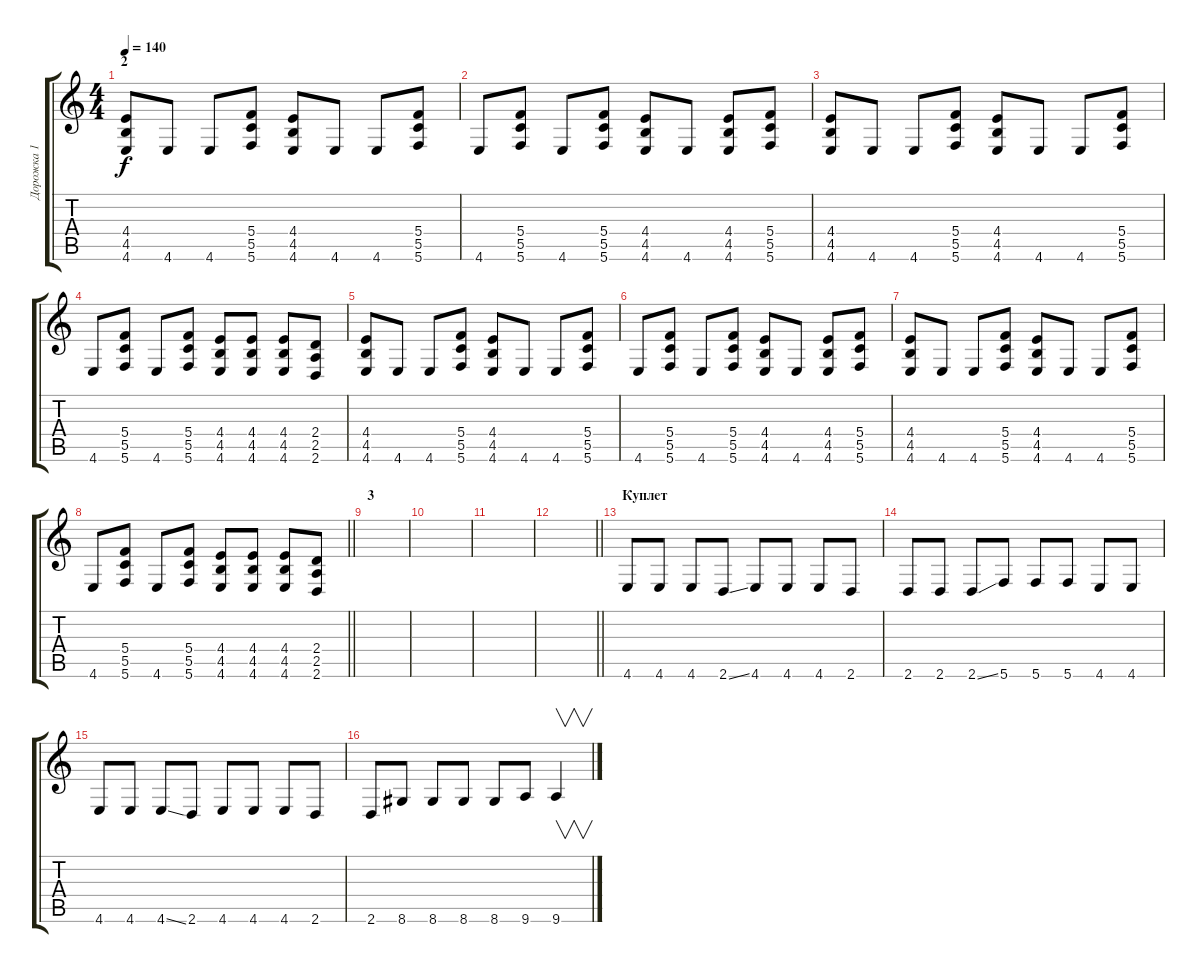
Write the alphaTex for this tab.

\track ("Дорожка 1" "Дорожка 1") {instrument distortionguitar}
\staff {score tabs}
\tuning (D4 A3 F3 C3 G2 C2) {hide}
\ts (4 4)
\section ("" "2")
\tempo 140
\clef g2
\ks c
(4.4 4.5 4.6).8{dy f} 4.6.8 4.6.8 (5.4 5.5 5.6).8 (4.4 4.5 4.6).8 4.6.8 4.6.8 (5.4 5.5 5.6).8 |
4.6.8 (5.4 5.5 5.6).8 4.6.8 (5.4 5.5 5.6).8 (4.4 4.5 4.6).8 4.6.8 (4.4 4.5 4.6).8 (5.4 5.5 5.6).8 |
(4.4 4.5 4.6).8 4.6.8 4.6.8 (5.4 5.5 5.6).8 (4.4 4.5 4.6).8 4.6.8 4.6.8 (5.4 5.5 5.6).8 |
4.6.8 (5.4 5.5 5.6).8 4.6.8 (5.4 5.5 5.6).8 (4.4 4.5 4.6).8 (4.4 4.5 4.6).8 (4.4 4.5 4.6).8 (2.4 2.5 2.6).8 |
(4.4 4.5 4.6).8 4.6.8 4.6.8 (5.4 5.5 5.6).8 (4.4 4.5 4.6).8 4.6.8 4.6.8 (5.4 5.5 5.6).8 |
4.6.8 (5.4 5.5 5.6).8 4.6.8 (5.4 5.5 5.6).8 (4.4 4.5 4.6).8 4.6.8 (4.4 4.5 4.6).8 (5.4 5.5 5.6).8 |
(4.4 4.5 4.6).8 4.6.8 4.6.8 (5.4 5.5 5.6).8 (4.4 4.5 4.6).8 4.6.8 4.6.8 (5.4 5.5 5.6).8 |
\barLineRight lightlight
4.6.8 (5.4 5.5 5.6).8 4.6.8 (5.4 5.5 5.6).8 (4.4 4.5 4.6).8 (4.4 4.5 4.6).8 (4.4 4.5 4.6).8 (2.4 2.5 2.6).8 |
\section ("" "3")
|
|
|
\barLineRight lightlight
|
\section ("" "Куплет")
4.6.8 4.6.8 4.6.8 2.6{ss}.8 4.6.8 4.6.8 4.6.8 2.6.8 |
2.6.8 2.6.8 2.6{ss}.8 5.6.8 5.6.8 5.6.8 4.6.8 4.6.8 |
4.6.8 4.6.8 4.6{ss}.8 2.6.8 4.6.8 4.6.8 4.6.8 2.6.8 |
2.6.8 8.6.8 8.6.8 8.6.8 8.6.8 9.6.8 9.6.4{v}
